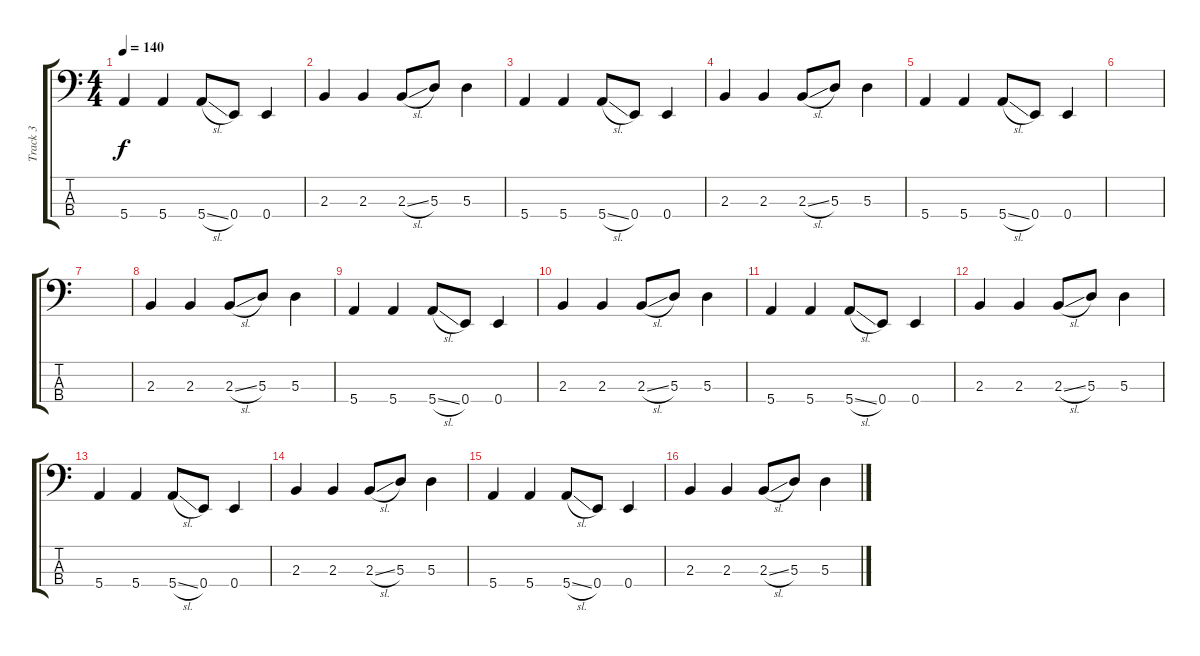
\track ("Track 3" "Track 3") {instrument electricbassfinger}
\staff {score tabs}
\tuning (G2 D2 A1 E1) {hide}
\ts (4 4)
\tempo 140
\clef f4
\ks c
5.4.4{dy f} 5.4.4 5.4{sl}.8 0.4.8 0.4.4 |
2.3.4 2.3.4 2.3{sl}.8 5.3.8 5.3.4 |
5.4.4 5.4.4 5.4{sl}.8 0.4.8 0.4.4 |
2.3.4 2.3.4 2.3{sl}.8 5.3.8 5.3.4 |
5.4.4 5.4.4 5.4{sl}.8 0.4.8 0.4.4 |
|
|
2.3.4 2.3.4 2.3{sl}.8 5.3.8 5.3.4 |
5.4.4 5.4.4 5.4{sl}.8 0.4.8 0.4.4 |
2.3.4 2.3.4 2.3{sl}.8 5.3.8 5.3.4 |
5.4.4 5.4.4 5.4{sl}.8 0.4.8 0.4.4 |
2.3.4 2.3.4 2.3{sl}.8 5.3.8 5.3.4 |
5.4.4 5.4.4 5.4{sl}.8 0.4.8 0.4.4 |
2.3.4 2.3.4 2.3{sl}.8 5.3.8 5.3.4 |
5.4.4 5.4.4 5.4{sl}.8 0.4.8 0.4.4 |
2.3.4 2.3.4 2.3{sl}.8 5.3.8 5.3.4
